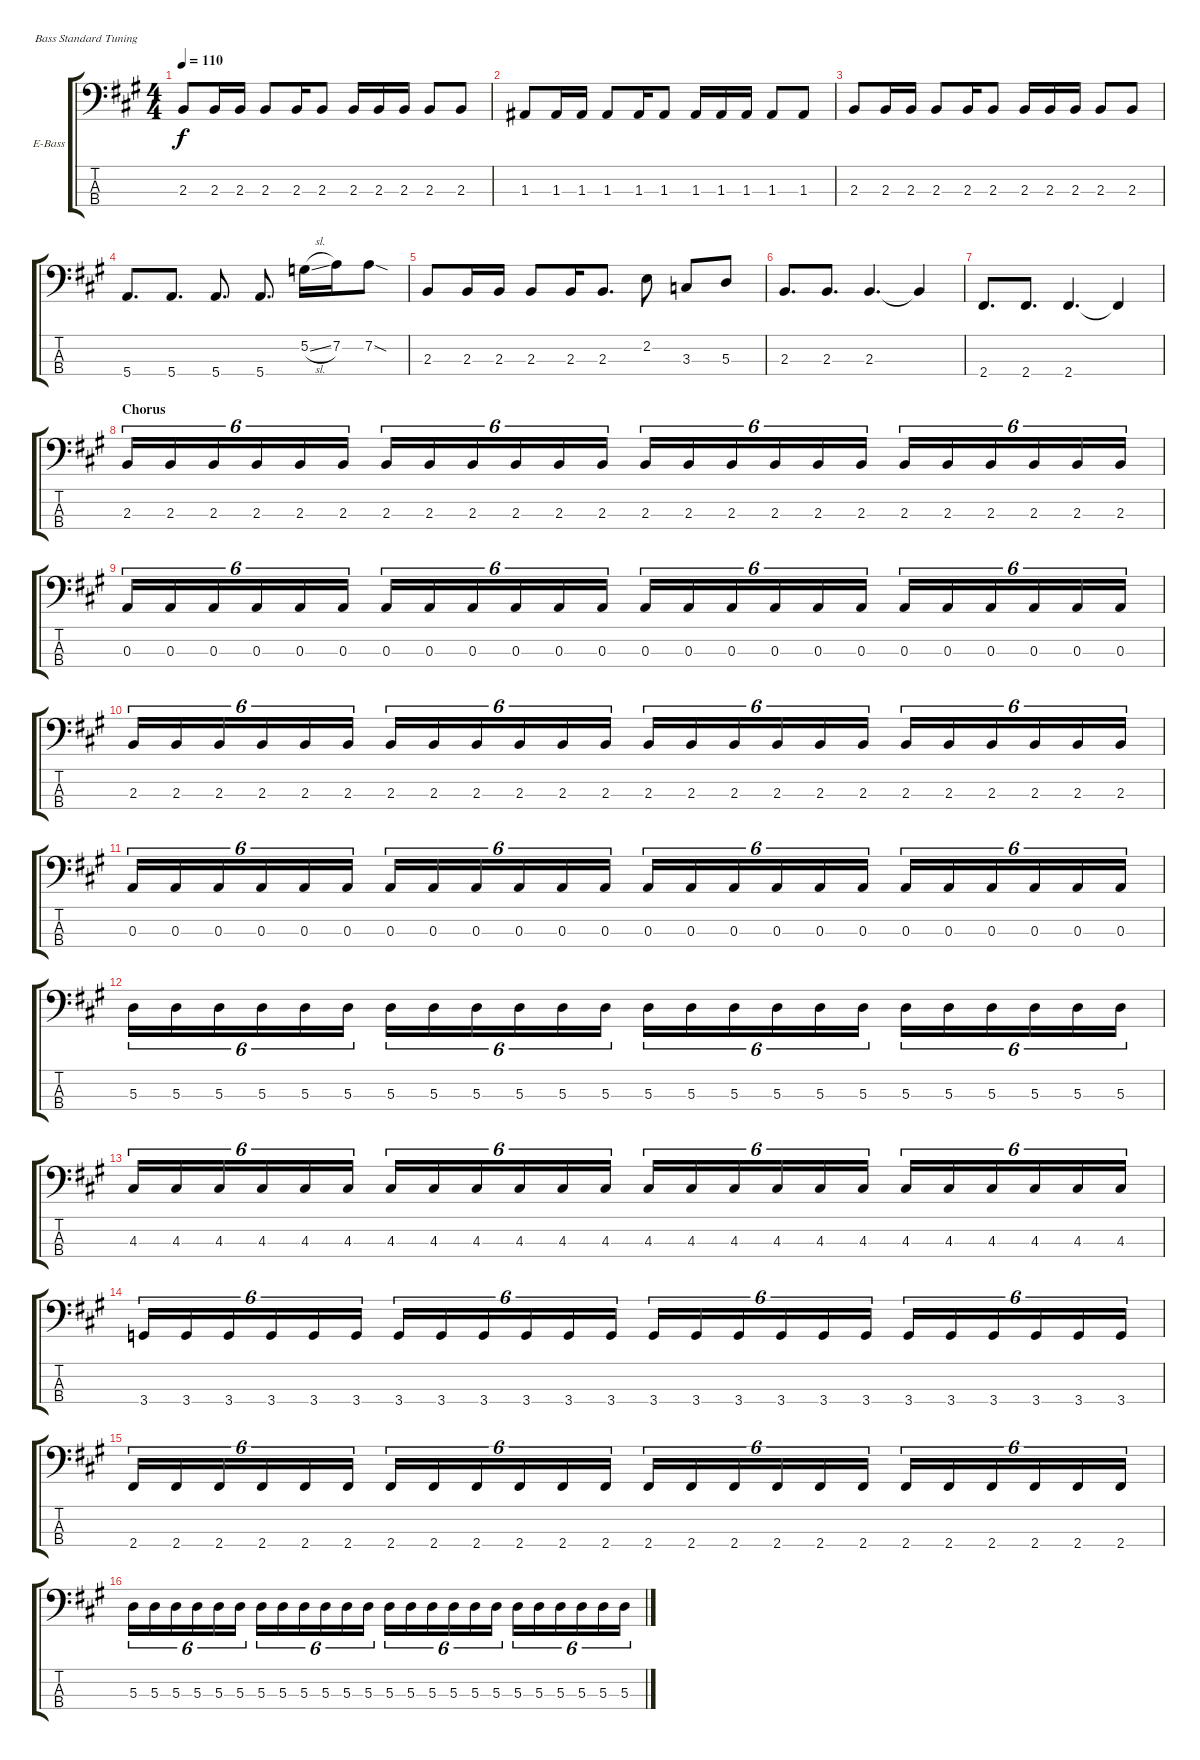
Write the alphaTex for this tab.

\bracketExtendMode groupsimilarinstruments
\firstSystemTrackNameOrientation horizontal
\otherSystemsTrackNameOrientation horizontal
\track ("Bass" "E-Bass") {instrument electricbassfinger}
\staff {score tabs}
\tuning (G2 D2 A1 E1)
\ts (4 4)
\tempo 110
\clef f4
\scale
0.25523
\ks a
2.3.8{dy f} 2.3.16 2.3.16 2.3.8 2.3.16 2.3.8 2.3.16 2.3.16 2.3.16 2.3.8 2.3.8 |
1.3.8 1.3.16 1.3.16 1.3.8 1.3.16 1.3.8 1.3.16 1.3.16 1.3.16 1.3.8 1.3.8 |
\scale
0.333333 2.3.8 2.3.16 2.3.16 2.3.8 2.3.16 2.3.8 2.3.16 2.3.16 2.3.16 2.3.8 2.3.8 |
\scale
0.333333 5.4.8{d} 5.4.8{d} 5.4.8{d} 5.4.8{d} 5.2{sl}.16 7.2.16 7.2{sod}.8 |
\scale
0.333333 2.3.8 2.3.16 2.3.16 2.3.8 2.3.16 2.3.8{d} 2.2.8 3.3.8 5.3.8 |
\scale
0.333333 2.3.8{d} 2.3.8{d} 2.3.4{d} 2.3{t}.4 |
\scale
0.333333 2.4.8{d} 2.4.8{d} 2.4.4{d} 2.4{t}.4 |
\section ("" "Chorus")
\scale
0.333333 2.3.16{tu (6 4)} 2.3.16{tu (6 4)} 2.3.16{tu (6 4)} 2.3.16{tu (6 4)} 2.3.16{tu (6 4)} 2.3.16{tu (6 4)} 2.3.16{tu (6 4)} 2.3.16{tu (6 4)} 2.3.16{tu (6 4)} 2.3.16{tu (6 4)} 2.3.16{tu (6 4)} 2.3.16{tu (6 4)} 2.3.16{tu (6 4)} 2.3.16{tu (6 4)} 2.3.16{tu (6 4)} 2.3.16{tu (6 4)} 2.3.16{tu (6 4)} 2.3.16{tu (6 4)} 2.3.16{tu (6 4)} 2.3.16{tu (6 4)} 2.3.16{tu (6 4)} 2.3.16{tu (6 4)} 2.3.16{tu (6 4)} 2.3.16{tu (6 4)} |
\scale
0.333333 0.3.16{tu (6 4)} 0.3.16{tu (6 4)} 0.3.16{tu (6 4)} 0.3.16{tu (6 4)} 0.3.16{tu (6 4)} 0.3.16{tu (6 4)} 0.3.16{tu (6 4)} 0.3.16{tu (6 4)} 0.3.16{tu (6 4)} 0.3.16{tu (6 4)} 0.3.16{tu (6 4)} 0.3.16{tu (6 4)} 0.3.16{tu (6 4)} 0.3.16{tu (6 4)} 0.3.16{tu (6 4)} 0.3.16{tu (6 4)} 0.3.16{tu (6 4)} 0.3.16{tu (6 4)} 0.3.16{tu (6 4)} 0.3.16{tu (6 4)} 0.3.16{tu (6 4)} 0.3.16{tu (6 4)} 0.3.16{tu (6 4)} 0.3.16{tu (6 4)} |
\scale
0.333333 2.3.16{tu (6 4)} 2.3.16{tu (6 4)} 2.3.16{tu (6 4)} 2.3.16{tu (6 4)} 2.3.16{tu (6 4)} 2.3.16{tu (6 4)} 2.3.16{tu (6 4)} 2.3.16{tu (6 4)} 2.3.16{tu (6 4)} 2.3.16{tu (6 4)} 2.3.16{tu (6 4)} 2.3.16{tu (6 4)} 2.3.16{tu (6 4)} 2.3.16{tu (6 4)} 2.3.16{tu (6 4)} 2.3.16{tu (6 4)} 2.3.16{tu (6 4)} 2.3.16{tu (6 4)} 2.3.16{tu (6 4)} 2.3.16{tu (6 4)} 2.3.16{tu (6 4)} 2.3.16{tu (6 4)} 2.3.16{tu (6 4)} 2.3.16{tu (6 4)} |
\scale
0.333333 0.3.16{tu (6 4)} 0.3.16{tu (6 4)} 0.3.16{tu (6 4)} 0.3.16{tu (6 4)} 0.3.16{tu (6 4)} 0.3.16{tu (6 4)} 0.3.16{tu (6 4)} 0.3.16{tu (6 4)} 0.3.16{tu (6 4)} 0.3.16{tu (6 4)} 0.3.16{tu (6 4)} 0.3.16{tu (6 4)} 0.3.16{tu (6 4)} 0.3.16{tu (6 4)} 0.3.16{tu (6 4)} 0.3.16{tu (6 4)} 0.3.16{tu (6 4)} 0.3.16{tu (6 4)} 0.3.16{tu (6 4)} 0.3.16{tu (6 4)} 0.3.16{tu (6 4)} 0.3.16{tu (6 4)} 0.3.16{tu (6 4)} 0.3.16{tu (6 4)} |
\scale
0.333333 5.3.16{tu (6 4)} 5.3.16{tu (6 4)} 5.3.16{tu (6 4)} 5.3.16{tu (6 4)} 5.3.16{tu (6 4)} 5.3.16{tu (6 4)} 5.3.16{tu (6 4)} 5.3.16{tu (6 4)} 5.3.16{tu (6 4)} 5.3.16{tu (6 4)} 5.3.16{tu (6 4)} 5.3.16{tu (6 4)} 5.3.16{tu (6 4)} 5.3.16{tu (6 4)} 5.3.16{tu (6 4)} 5.3.16{tu (6 4)} 5.3.16{tu (6 4)} 5.3.16{tu (6 4)} 5.3.16{tu (6 4)} 5.3.16{tu (6 4)} 5.3.16{tu (6 4)} 5.3.16{tu (6 4)} 5.3.16{tu (6 4)} 5.3.16{tu (6 4)} |
\scale
0.333333 4.3.16{tu (6 4)} 4.3.16{tu (6 4)} 4.3.16{tu (6 4)} 4.3.16{tu (6 4)} 4.3.16{tu (6 4)} 4.3.16{tu (6 4)} 4.3.16{tu (6 4)} 4.3.16{tu (6 4)} 4.3.16{tu (6 4)} 4.3.16{tu (6 4)} 4.3.16{tu (6 4)} 4.3.16{tu (6 4)} 4.3.16{tu (6 4)} 4.3.16{tu (6 4)} 4.3.16{tu (6 4)} 4.3.16{tu (6 4)} 4.3.16{tu (6 4)} 4.3.16{tu (6 4)} 4.3.16{tu (6 4)} 4.3.16{tu (6 4)} 4.3.16{tu (6 4)} 4.3.16{tu (6 4)} 4.3.16{tu (6 4)} 4.3.16{tu (6 4)} |
\scale
0.333333 3.4.16{tu (6 4)} 3.4.16{tu (6 4)} 3.4.16{tu (6 4)} 3.4.16{tu (6 4)} 3.4.16{tu (6 4)} 3.4.16{tu (6 4)} 3.4.16{tu (6 4)} 3.4.16{tu (6 4)} 3.4.16{tu (6 4)} 3.4.16{tu (6 4)} 3.4.16{tu (6 4)} 3.4.16{tu (6 4)} 3.4.16{tu (6 4)} 3.4.16{tu (6 4)} 3.4.16{tu (6 4)} 3.4.16{tu (6 4)} 3.4.16{tu (6 4)} 3.4.16{tu (6 4)} 3.4.16{tu (6 4)} 3.4.16{tu (6 4)} 3.4.16{tu (6 4)} 3.4.16{tu (6 4)} 3.4.16{tu (6 4)} 3.4.16{tu (6 4)} |
\scale
0.333333 2.4.16{tu (6 4)} 2.4.16{tu (6 4)} 2.4.16{tu (6 4)} 2.4.16{tu (6 4)} 2.4.16{tu (6 4)} 2.4.16{tu (6 4)} 2.4.16{tu (6 4)} 2.4.16{tu (6 4)} 2.4.16{tu (6 4)} 2.4.16{tu (6 4)} 2.4.16{tu (6 4)} 2.4.16{tu (6 4)} 2.4.16{tu (6 4)} 2.4.16{tu (6 4)} 2.4.16{tu (6 4)} 2.4.16{tu (6 4)} 2.4.16{tu (6 4)} 2.4.16{tu (6 4)} 2.4.16{tu (6 4)} 2.4.16{tu (6 4)} 2.4.16{tu (6 4)} 2.4.16{tu (6 4)} 2.4.16{tu (6 4)} 2.4.16{tu (6 4)} |
\scale
0.333333 5.3.16{tu (6 4)} 5.3.16{tu (6 4)} 5.3.16{tu (6 4)} 5.3.16{tu (6 4)} 5.3.16{tu (6 4)} 5.3.16{tu (6 4)} 5.3.16{tu (6 4)} 5.3.16{tu (6 4)} 5.3.16{tu (6 4)} 5.3.16{tu (6 4)} 5.3.16{tu (6 4)} 5.3.16{tu (6 4)} 5.3.16{tu (6 4)} 5.3.16{tu (6 4)} 5.3.16{tu (6 4)} 5.3.16{tu (6 4)} 5.3.16{tu (6 4)} 5.3.16{tu (6 4)} 5.3.16{tu (6 4)} 5.3.16{tu (6 4)} 5.3.16{tu (6 4)} 5.3.16{tu (6 4)} 5.3.16{tu (6 4)} 5.3.16{tu (6 4)}
